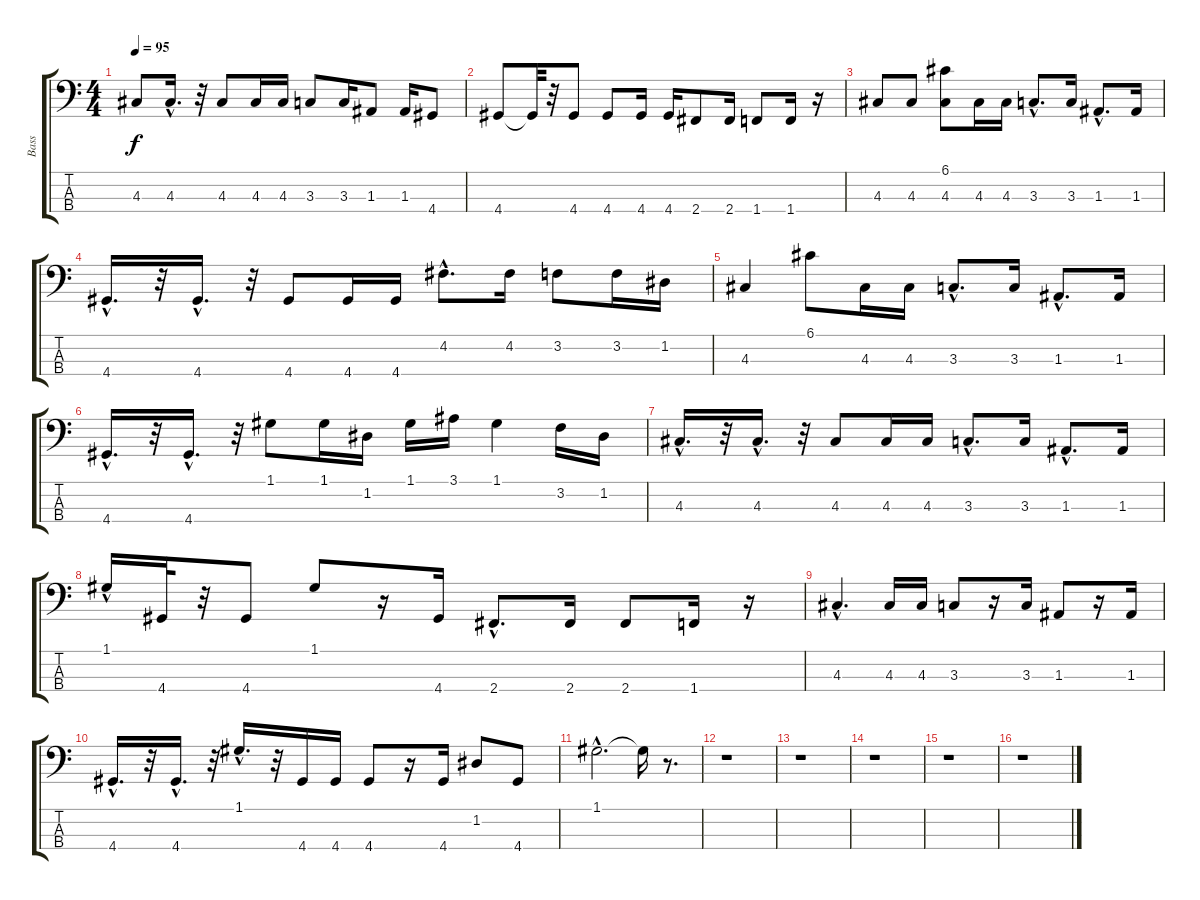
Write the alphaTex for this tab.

\track ("Bass" "Bass") {instrument fretlessbass}
\staff {score tabs}
\tuning (G2 D2 A1 E1) {hide}
\ts (4 4)
\tempo 95
\clef f4
\ks c
4.3.8{dy f} 4.3{hac}.16{d} r.32 4.3.8 4.3.16 4.3.16 3.3.8 3.3.16 1.3.8 1.3.16 4.4.8 |
4.4.8 4.4{t}.32 r.32 4.4.8 4.4.8 4.4.16 4.4.16 2.4.8 2.4.16 1.4.8 1.4.16 r.16 |
4.3.8 4.3.8 (6.1 4.3).8 4.3.16 4.3.16 3.3{hac}.8{d} 3.3.16 1.3{hac}.8{d} 1.3.16 |
4.4{hac}.16{d} r.32 4.4{hac}.16{d} r.32 4.4.8 4.4.16 4.4.16 4.2{hac}.8{d} 4.2.16 3.2.8 3.2.16 1.2.16 |
4.3.4 6.1.8 4.3.16 4.3.16 3.3{hac}.8{d} 3.3.16 1.3{hac}.8{d} 1.3.16 |
4.4{hac}.16{d} r.32 4.4{hac}.16{d} r.32 1.1.8 1.1.16 1.2.16 1.1.16 3.1.16 1.1.4 3.2.16 1.2.16 |
4.3{hac}.16{d} r.32 4.3{hac}.16{d} r.32 4.3.8 4.3.16 4.3.16 3.3{hac}.8{d} 3.3.16 1.3{hac}.8{d} 1.3.16 |
1.1{hac}.16 4.4.32 r.32 4.4.8 1.1.8 r.16 4.4.16 2.4{hac}.8{d} 2.4.16 2.4.8 1.4.16 r.16 |
4.3{hac}.4{d} 4.3.16 4.3.16 3.3.8 r.16 3.3.16 1.3.8 r.16 1.3.16 |
4.4{hac}.16{d} r.32 4.4{hac}.16{d} r.32 1.1{hac}.16{d} r.32 4.4.16 4.4.16 4.4.8 r.16 4.4.16 1.2.8 4.4.8 |
1.1{hac}.2{d} 1.1{t}.16 r.8{d} |
r.1 |
r.1 |
r.1 |
r.1 |
r.1
